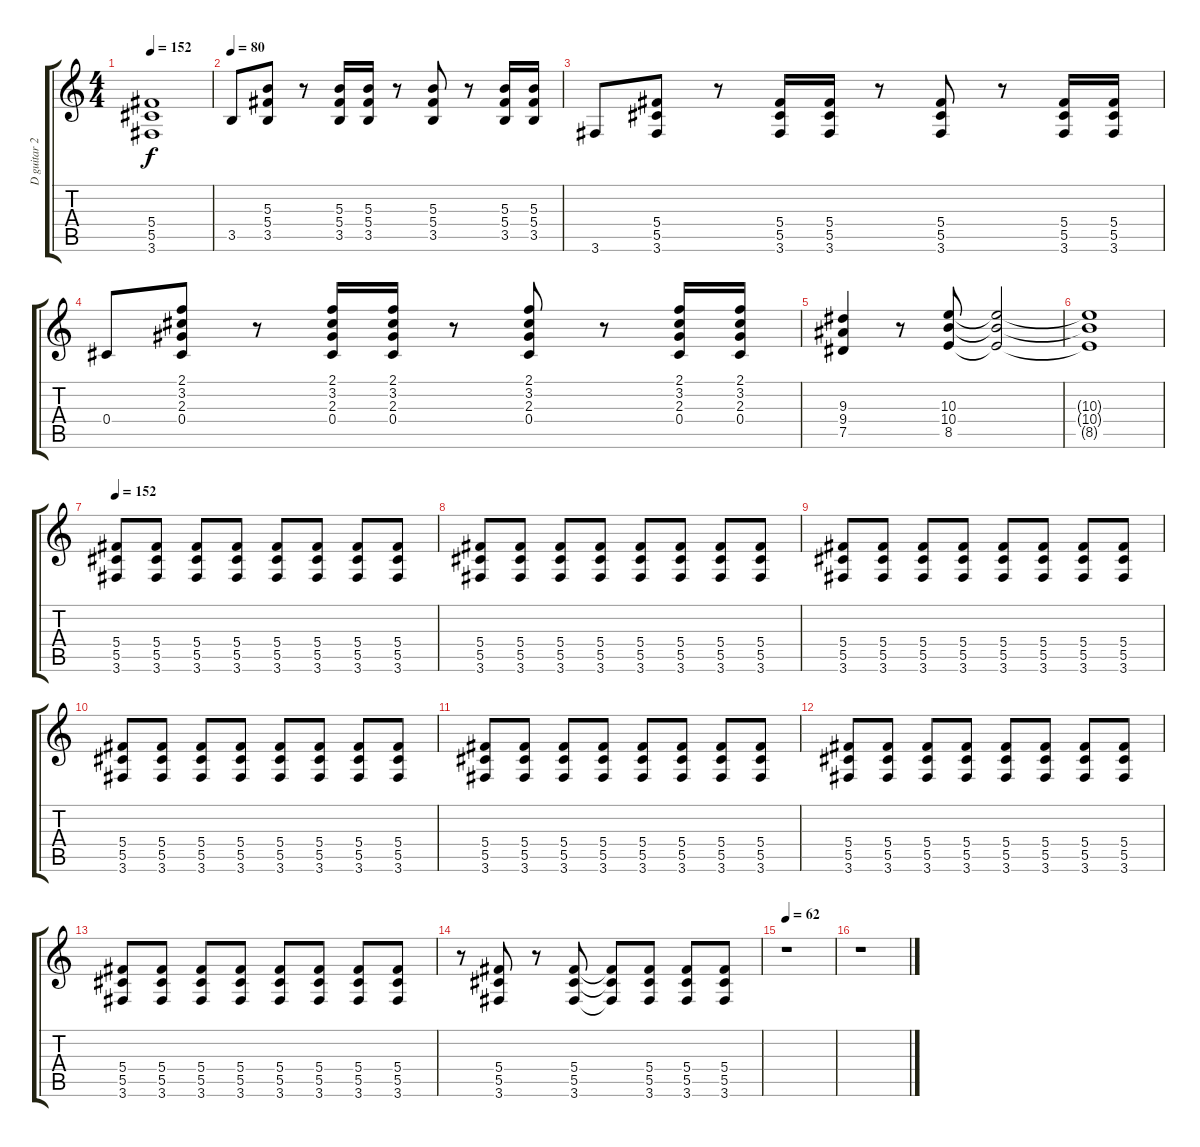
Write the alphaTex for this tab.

\track ("D guitar 2" "D guitar 2") {instrument distortionguitar}
\staff {score tabs}
\tuning (Eb4 Bb3 Gb3 Db3 Ab2 Eb2) {hide}
\ts (4 4)
\tempo 152
\clef g2
\ks c
(5.4{t} 5.5{t} 3.6{t}).1{dy f} |
\tempo 80
3.5.8 (5.3 5.4 3.5).8 r.8 (5.3 5.4 3.5).16 (5.3 5.4 3.5).16 r.8 (5.3 5.4 3.5).8 r.8 (5.3 5.4 3.5).16 (5.3 5.4 3.5).16 |
3.6.8 (5.4 5.5 3.6).8 r.8 (5.4 5.5 3.6).16 (5.4 5.5 3.6).16 r.8 (5.4 5.5 3.6).8 r.8 (5.4 5.5 3.6).16 (5.4 5.5 3.6).16 |
0.4.8 (2.1 3.2 2.3 0.4).8 r.8 (2.1 3.2 2.3 0.4).16 (2.1 3.2 2.3 0.4).16 r.8 (2.1 3.2 2.3 0.4).8 r.8 (2.1 3.2 2.3 0.4).16 (2.1 3.2 2.3 0.4).16 |
(9.3 9.4 7.5).4 r.8 (10.3 10.4 8.5).8 (10.3{t} 10.4{t} 8.5{t}).2 |
(10.3{t} 10.4{t} 8.5{t}).1 |
\tempo 152
(5.4 5.5 3.6).8 (5.4 5.5 3.6).8 (5.4 5.5 3.6).8 (5.4 5.5 3.6).8 (5.4 5.5 3.6).8 (5.4 5.5 3.6).8 (5.4 5.5 3.6).8 (5.4 5.5 3.6).8 |
(5.4 5.5 3.6).8 (5.4 5.5 3.6).8 (5.4 5.5 3.6).8 (5.4 5.5 3.6).8 (5.4 5.5 3.6).8 (5.4 5.5 3.6).8 (5.4 5.5 3.6).8 (5.4 5.5 3.6).8 |
(5.4 5.5 3.6).8 (5.4 5.5 3.6).8 (5.4 5.5 3.6).8 (5.4 5.5 3.6).8 (5.4 5.5 3.6).8 (5.4 5.5 3.6).8 (5.4 5.5 3.6).8 (5.4 5.5 3.6).8 |
(5.4 5.5 3.6).8 (5.4 5.5 3.6).8 (5.4 5.5 3.6).8 (5.4 5.5 3.6).8 (5.4 5.5 3.6).8 (5.4 5.5 3.6).8 (5.4 5.5 3.6).8 (5.4 5.5 3.6).8 |
(5.4 5.5 3.6).8 (5.4 5.5 3.6).8 (5.4 5.5 3.6).8 (5.4 5.5 3.6).8 (5.4 5.5 3.6).8 (5.4 5.5 3.6).8 (5.4 5.5 3.6).8 (5.4 5.5 3.6).8 |
(5.4 5.5 3.6).8 (5.4 5.5 3.6).8 (5.4 5.5 3.6).8 (5.4 5.5 3.6).8 (5.4 5.5 3.6).8 (5.4 5.5 3.6).8 (5.4 5.5 3.6).8 (5.4 5.5 3.6).8 |
(5.4 5.5 3.6).8 (5.4 5.5 3.6).8 (5.4 5.5 3.6).8 (5.4 5.5 3.6).8 (5.4 5.5 3.6).8 (5.4 5.5 3.6).8 (5.4 5.5 3.6).8 (5.4 5.5 3.6).8 |
r.8 (5.4 5.5 3.6).8 r.8 (5.4 5.5 3.6).8 (5.4{t} 5.5{t} 3.6{t}).8 (5.4 5.5 3.6).8 (5.4 5.5 3.6).8 (5.4 5.5 3.6).8 |
\tempo 62
r.1 |
r.1
